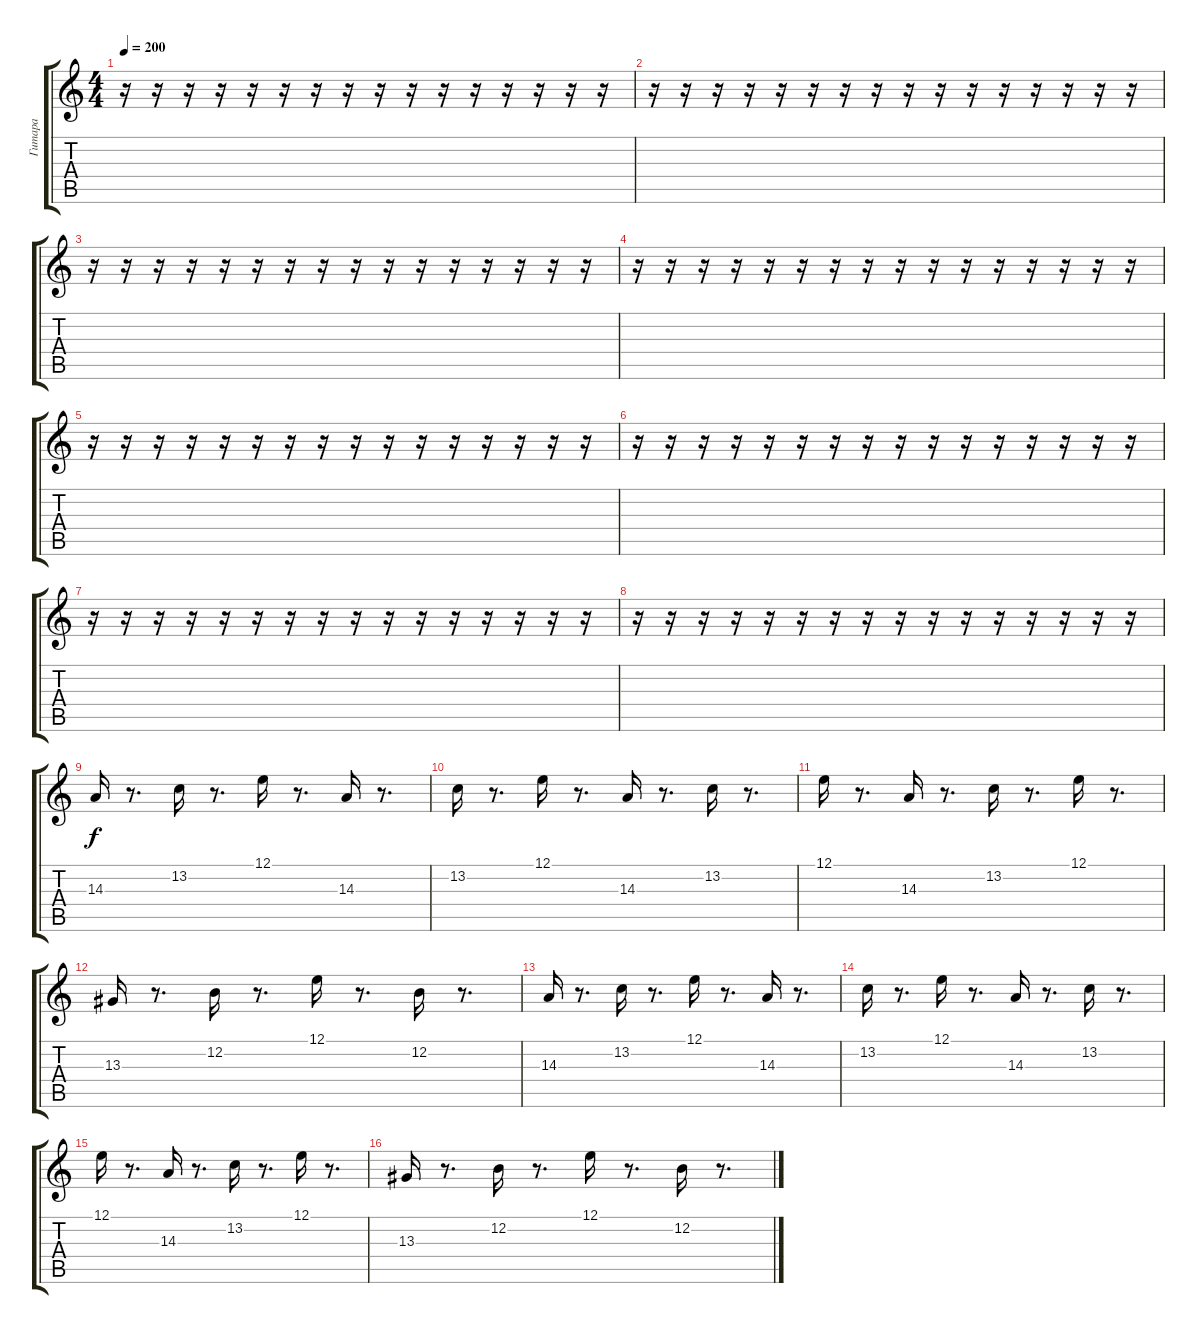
\track ("Гитара" "Гитара") {instrument lead1square}
\staff {score tabs}
\tuning (E4 B3 G3 D3 A2 E2) {hide}
\ts (4 4)
\tempo 200
\clef g2
\ks c
r.16{dy f} r.16 r.16 r.16 r.16 r.16 r.16 r.16 r.16 r.16 r.16 r.16 r.16 r.16 r.16 r.16 |
r.16 r.16 r.16 r.16 r.16 r.16 r.16 r.16 r.16 r.16 r.16 r.16 r.16 r.16 r.16 r.16 |
r.16 r.16 r.16 r.16 r.16 r.16 r.16 r.16 r.16 r.16 r.16 r.16 r.16 r.16 r.16 r.16 |
r.16 r.16 r.16 r.16 r.16 r.16 r.16 r.16 r.16 r.16 r.16 r.16 r.16 r.16 r.16 r.16 |
r.16 r.16 r.16 r.16 r.16 r.16 r.16 r.16 r.16 r.16 r.16 r.16 r.16 r.16 r.16 r.16 |
r.16 r.16 r.16 r.16 r.16 r.16 r.16 r.16 r.16 r.16 r.16 r.16 r.16 r.16 r.16 r.16 |
r.16 r.16 r.16 r.16 r.16 r.16 r.16 r.16 r.16 r.16 r.16 r.16 r.16 r.16 r.16 r.16 |
r.16 r.16 r.16 r.16 r.16 r.16 r.16 r.16 r.16 r.16 r.16 r.16 r.16 r.16 r.16 r.16 |
14.3.16 r.8{d} 13.2.16 r.8{d} 12.1.16 r.8{d} 14.3.16 r.8{d} |
13.2.16 r.8{d} 12.1.16 r.8{d} 14.3.16 r.8{d} 13.2.16 r.8{d} |
12.1.16 r.8{d} 14.3.16 r.8{d} 13.2.16 r.8{d} 12.1.16 r.8{d} |
13.3.16 r.8{d} 12.2.16 r.8{d} 12.1.16 r.8{d} 12.2.16 r.8{d} |
14.3.16 r.8{d} 13.2.16 r.8{d} 12.1.16 r.8{d} 14.3.16 r.8{d} |
13.2.16 r.8{d} 12.1.16 r.8{d} 14.3.16 r.8{d} 13.2.16 r.8{d} |
12.1.16 r.8{d} 14.3.16 r.8{d} 13.2.16 r.8{d} 12.1.16 r.8{d} |
13.3.16 r.8{d} 12.2.16 r.8{d} 12.1.16 r.8{d} 12.2.16 r.8{d}
